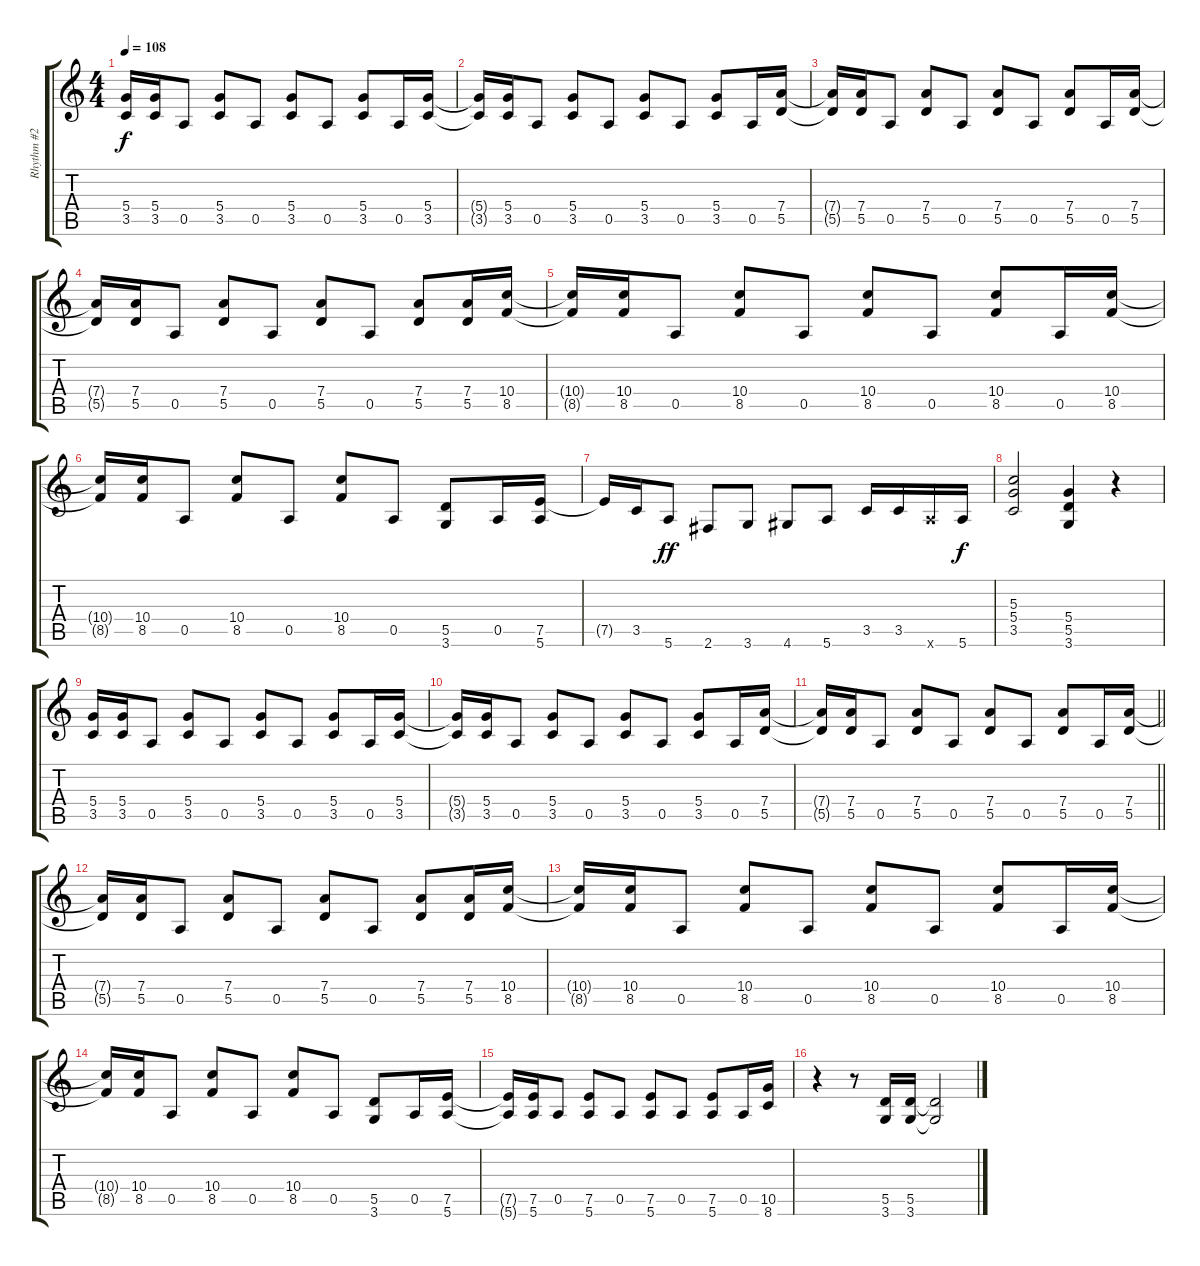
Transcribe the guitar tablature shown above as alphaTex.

\track ("Rhythm #2" "Rhythm #2") {instrument distortionguitar}
\staff {score tabs}
\tuning (E4 B3 G3 D3 A2 E2) {hide}
\ts (4 4)
\tempo 108
\clef g2
\ks c
(5.4 3.5).16{dy f} (5.4 3.5).16 0.5.8 (5.4 3.5).8 0.5.8 (5.4 3.5).8 0.5.8 (5.4 3.5).8 0.5.16 (5.4 3.5).16 |
(5.4{t} 3.5{t}).16 (5.4 3.5).16 0.5.8 (5.4 3.5).8 0.5.8 (5.4 3.5).8 0.5.8 (5.4 3.5).8 0.5.16 (7.4 5.5).16 |
(7.4{t} 5.5{t}).16 (7.4 5.5).16 0.5.8 (7.4 5.5).8 0.5.8 (7.4 5.5).8 0.5.8 (7.4 5.5).8 0.5.16 (7.4 5.5).16 |
(7.4{t} 5.5{t}).16 (7.4 5.5).16 0.5.8 (7.4 5.5).8 0.5.8 (7.4 5.5).8 0.5.8 (7.4 5.5).8 (7.4 5.5).16 (10.4 8.5).16 |
(10.4{t} 8.5{t}).16 (10.4 8.5).16 0.5.8 (10.4 8.5).8 0.5.8 (10.4 8.5).8 0.5.8 (10.4 8.5).8 0.5.16 (10.4 8.5).16 |
(10.4{t} 8.5{t}).16 (10.4 8.5).16 0.5.8 (10.4 8.5).8 0.5.8 (10.4 8.5).8 0.5.8 (5.5 3.6).8 0.5.16 (7.5 5.6).16 |
7.5{t}.16 3.5.16 5.6.8{dy ff} 2.6.8 3.6.8 4.6.8 5.6.8 3.5.16 3.5.16 5.6{x}.16 5.6.16{dy f} |
(5.3 5.4 3.5).2 (5.4 5.5 3.6).4 r.4 |
(5.4 3.5).16 (5.4 3.5).16 0.5.8 (5.4 3.5).8 0.5.8 (5.4 3.5).8 0.5.8 (5.4 3.5).8 0.5.16 (5.4 3.5).16 |
(5.4{t} 3.5{t}).16 (5.4 3.5).16 0.5.8 (5.4 3.5).8 0.5.8 (5.4 3.5).8 0.5.8 (5.4 3.5).8 0.5.16 (7.4 5.5).16 |
\barLineRight lightlight
(7.4{t} 5.5{t}).16 (7.4 5.5).16 0.5.8 (7.4 5.5).8 0.5.8 (7.4 5.5).8 0.5.8 (7.4 5.5).8 0.5.16 (7.4 5.5).16 |
(7.4{t} 5.5{t}).16 (7.4 5.5).16 0.5.8 (7.4 5.5).8 0.5.8 (7.4 5.5).8 0.5.8 (7.4 5.5).8 (7.4 5.5).16 (10.4 8.5).16 |
(10.4{t} 8.5{t}).16 (10.4 8.5).16 0.5.8 (10.4 8.5).8 0.5.8 (10.4 8.5).8 0.5.8 (10.4 8.5).8 0.5.16 (10.4 8.5).16 |
(10.4{t} 8.5{t}).16 (10.4 8.5).16 0.5.8 (10.4 8.5).8 0.5.8 (10.4 8.5).8 0.5.8 (5.5 3.6).8 0.5.16 (7.5 5.6).16 |
(7.5{t} 5.6{t}).16 (7.5 5.6).16 0.5.8 (7.5 5.6).8 0.5.8 (7.5 5.6).8 0.5.8 (7.5 5.6).8 0.5.16 (10.5 8.6).16 |
r.4 r.8 (5.5 3.6).16 (5.5 3.6).16 (5.5{t} 3.6{t}).2
